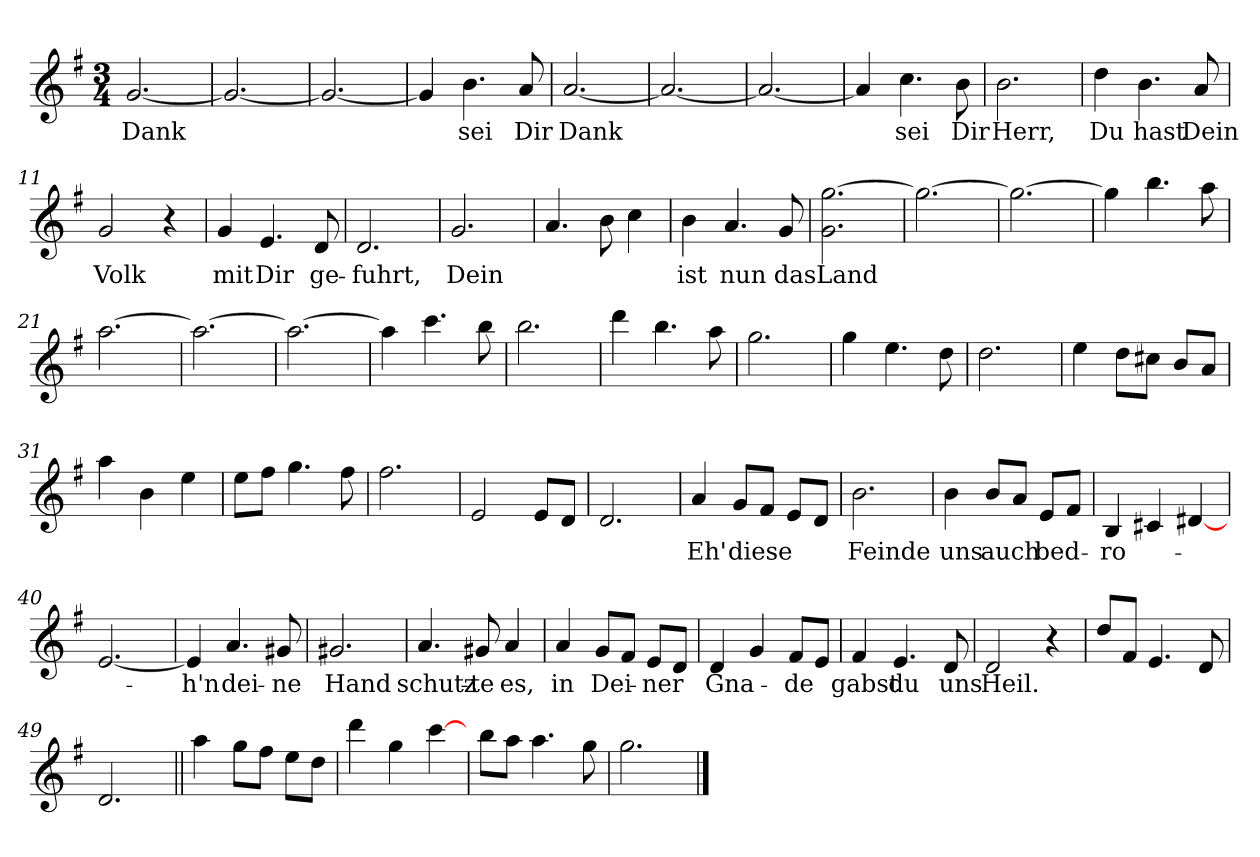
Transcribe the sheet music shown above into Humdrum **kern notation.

**kern	**text
*part1	*part1
*staff1	*staff1
*clefG2	*
*k[f#]	*
*G:	*
*M3/4	*
=1	=1
!	!LO:LY:b
[2.g/	Dank
=2	=2
2.g/_	.
=3	=3
2.g/_	.
=4	=4
4g/]	.
!	!LO:LY:b
4.b\	sei
!	!LO:LY:b
8a/	Dir
=5	=5
!	!LO:LY:b
[2.a/	Dank
!!LO:LB:g=z
=6	=6
2.a/_	.
=7	=7
2.a/_	.
=8	=8
4a/]	.
!	!LO:LY:b
4.cc\	sei
!	!LO:LY:b
8b\	Dir
=9	=9
!	!LO:LY:b
2.b\	Herr,
=10	=10
!	!LO:LY:b
4dd\	Du
!	!LO:LY:b
4.b\	hast
!	!LO:LY:b
8a/	Dein
!!LO:LB:g=z
=11	=11
!	!LO:LY:b
2g/	Volk
4r	.
=12	=12
!	!LO:LY:b
4g/	mit
!	!LO:LY:b
4.e/	Dir
!	!LO:LY:b
8d/	ge-
=13	=13
!	!LO:LY:b
2.d/	-fuhrt,
=14	=14
!	!LO:LY:b
2.g/	Dein
=15	=15
4.a/	.
8b\	.
4cc\	.
!!LO:LB:g=z
=16	=16
!	!LO:LY:b
4b\	ist
!	!LO:LY:b
4.a/	nun
!	!LO:LY:b
8g/	das
=17	=17
!	!LO:LY:b
2.g\ [<2.gg\	Land
=18	=18
2.gg\_	.
=19	=19
2.gg\_	.
=20	=20
4gg\]	.
4.bb\	.
8aa\	.
!!LO:LB:g=z
=21	=21
[2.aa\	.
=22	=22
2.aa\_	.
=23	=23
2.aa\_	.
=24	=24
4aa\]	.
4.ccc\	.
8bb\	.
=25	=25
2.bb\	.
!!LO:LB:g=z
=26	=26
4ddd\	.
4.bb\	.
8aa\	.
=27	=27
2.gg\	.
=28	=28
4gg\	.
4.ee\	.
8dd\	.
=29	=29
2.dd\	.
=30	=30
4ee\	.
8dd\L	.
8cc#X\J	.
8b/L	.
8a/J	.
!!LO:LB:g=z
=31	=31
4aa\	.
4b\	.
4ee\	.
=32	=32
8ee\L	.
8ff#\J	.
4.gg\	.
8ff#\	.
=33	=33
2.ff#\	.
=34	=34
2e/	.
8e/L	.
8d/J	.
=35	=35
2.d/	.
!!LO:LB:g=z
=36	=36
!	!LO:LY:b
4a/	Eh'
!	!LO:LY:b
8g/L	diese
8f#/J	.
8e/L	.
8d/J	.
=37	=37
!	!LO:LY:b
2.b\	Feinde
=38	=38
!	!LO:LY:b
4b\	uns
!	!LO:LY:b
8b/L	auch
8a/J	.
!	!LO:LY:b
8e/L	bed-
8f#/J	.
=39	=39
!	!LO:LY:b
4B/	-ro-
4c#X/	.
[4d#X/	.
=40	=40
[2.e/	.
!!LO:LB:g=z
=41	=41
!	!LO:LY:b
4e/]	-h'n
!	!LO:LY:b
4.a/	dei-
!	!LO:LY:b
8g#X/	-ne
=42	=42
!	!LO:LY:b
2.g#X/	Hand
=43	=43
!	!LO:LY:b
4.a/	schutz-
!	!LO:LY:b
8g#X/	-te
!	!LO:LY:b
4a/	es,
=44	=44
!	!LO:LY:b
4a/	in
!	!LO:LY:b
8g/L	Dei-
8f#/J	.
!	!LO:LY:b
8e/L	-ner
8d/J	.
=45	=45
!	!LO:LY:b
4d/	Gna-
4g/	.
!	!LO:LY:b
8f#/L	-de
8e/J	.
!!LO:LB:g=z
=46	=46
!	!LO:LY:b
4f#/	gabst
!	!LO:LY:b
4.e/	du
!	!LO:LY:b
8d/	uns
=47	=47
!	!LO:LY:b
2d/	Heil.
4r	.
=48	=48
8dd/L	.
8f#/J	.
4.e/	.
8d/	.
=49	=49
2.d/	.
=50||	=50||
4aa\	.
8gg\L	.
8ff#\J	.
8ee\L	.
8dd\J	.
!!LO:LB:g=z
=51	=51
4ddd\	.
4gg\	.
[4ccc\	.
=52	=52
8bb\L	.
8aa\J	.
4.aa\	.
8gg\	.
=53	=53
2.gg\	.
==	==
*-	*-
